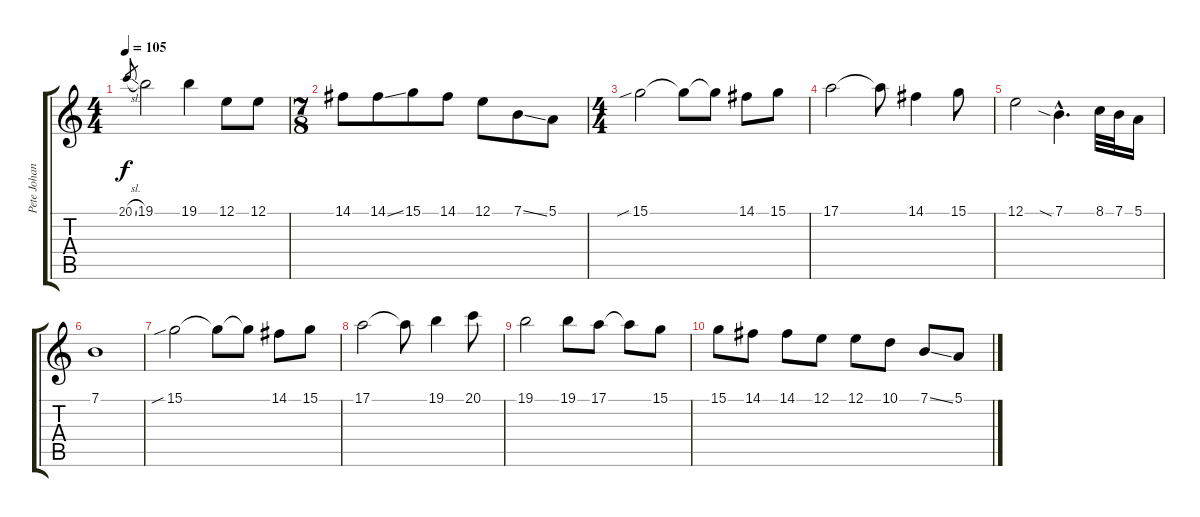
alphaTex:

\track ("Pete Johansen" "Pete Johan") {instrument violin}
\staff {score tabs}
\tuning (E4 B3 G3 D3 A2 E2) {hide}
\ts (4 4)
\tempo 105
\clef g2
\ks c
20.1{sl}.8{gr dy f} 19.1.2 19.1.4 12.1.8 12.1.8 |
\ts (7 8)
14.1.8 14.1{ss}.8 15.1.8 14.1.8 12.1.8 7.1{ss}.8 5.1.8 |
\ts (4 4)
15.1{sib}.2 15.1{t}.8 15.1{t}.8 14.1.8 15.1.8 |
17.1.2 17.1{t}.8 14.1.4 15.1.8 |
12.1.2 7.1{sia hac}.4{d} 8.1.32 7.1.32 5.1.16 |
7.1.1 |
15.1{sib}.2 15.1{t}.8 15.1{t}.8 14.1.8 15.1.8 |
17.1.2 17.1{t}.8 19.1.4 20.1.8 |
19.1.2 19.1.8 17.1.8 17.1{t}.8 15.1.8 |
15.1.8 14.1.8 14.1.8 12.1.8 12.1.8 10.1.8 7.1{ss}.8 5.1.8
